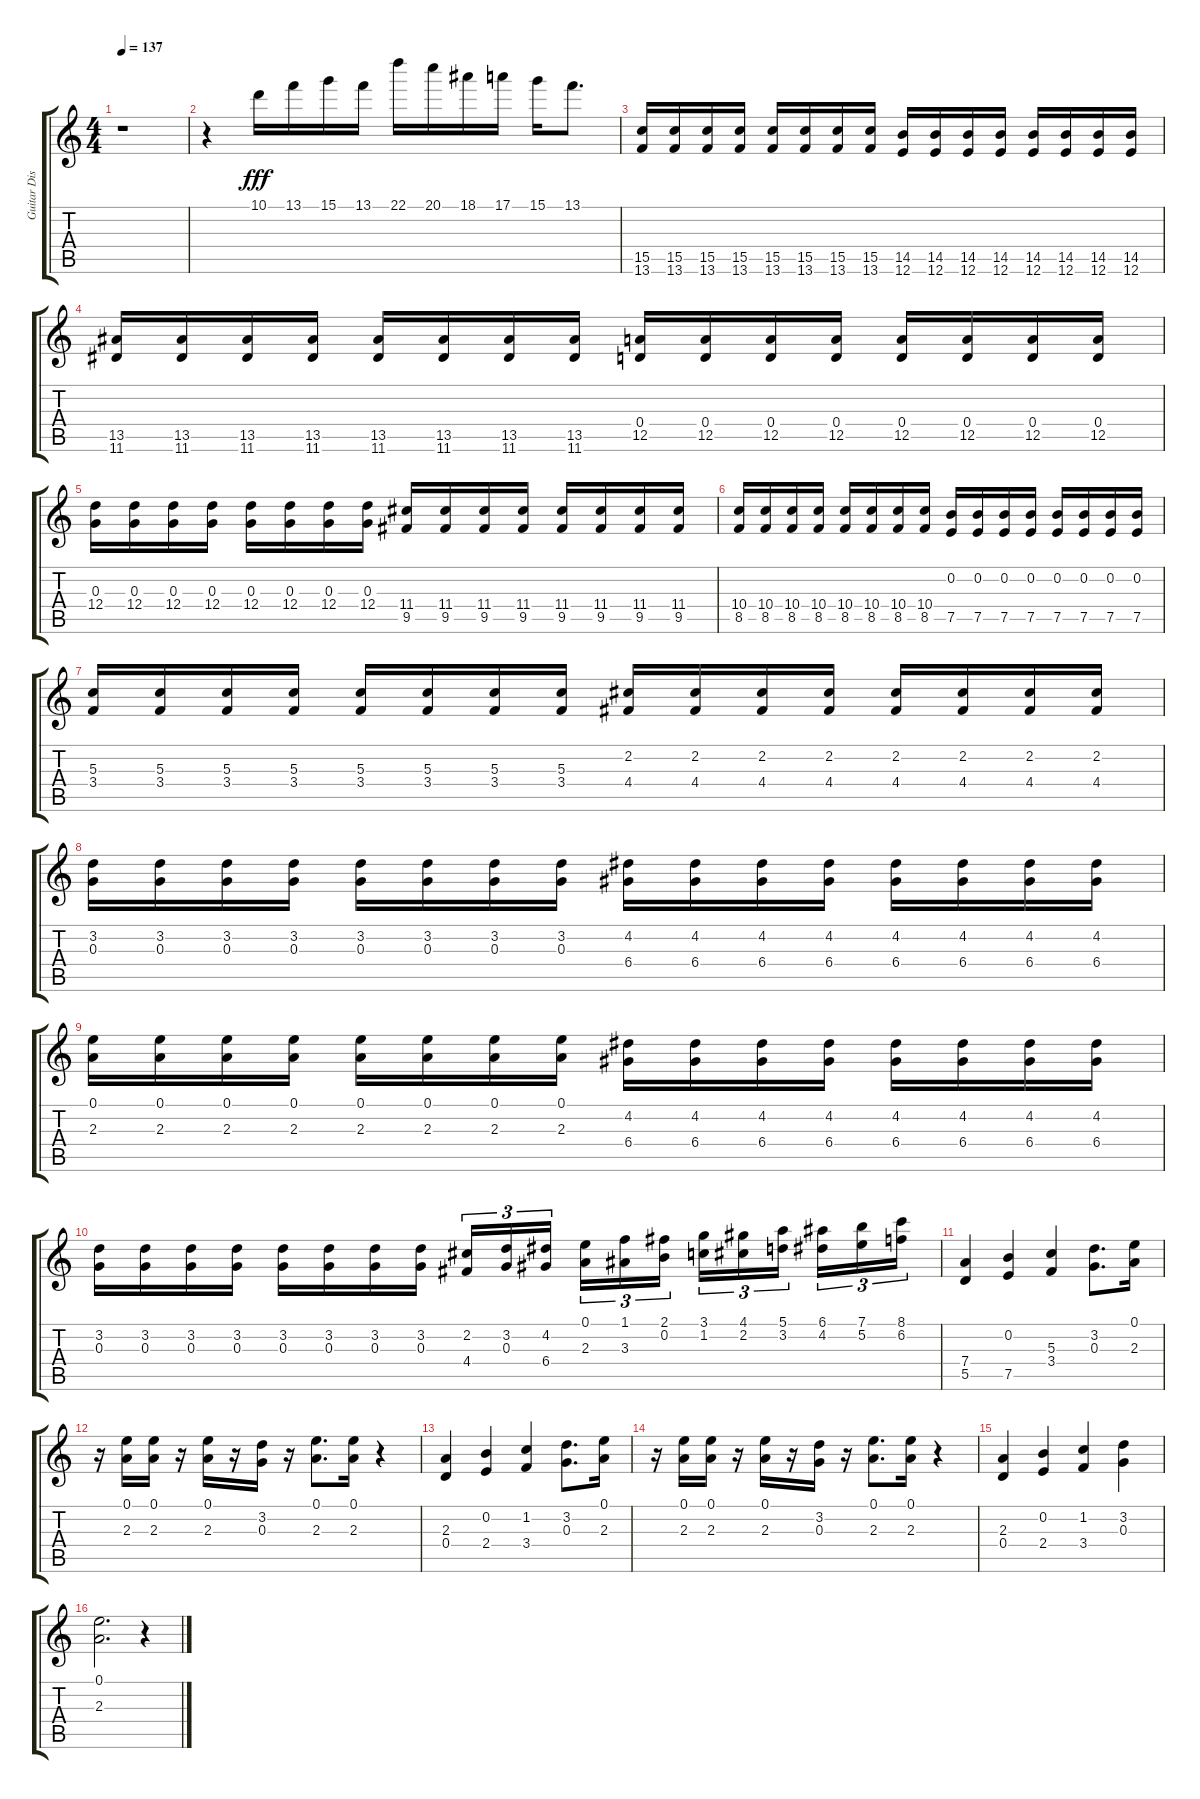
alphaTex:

\track ("Guitar Distort" "Guitar Dis") {instrument distortionguitar}
\staff {score tabs}
\tuning (E4 B3 G3 D3 A2 E2) {hide}
\ts (4 4)
\tempo 137
\clef g2
\ks c
r.1{dy fff} |
r.4 10.1.16 13.1.16 15.1.16 13.1.16 22.1.16 20.1.16 18.1.16 17.1.16 15.1.16 13.1.8{d} |
(15.5 13.6).16 (15.5 13.6).16 (15.5 13.6).16 (15.5 13.6).16 (15.5 13.6).16 (15.5 13.6).16 (15.5 13.6).16 (15.5 13.6).16 (14.5 12.6).16 (14.5 12.6).16 (14.5 12.6).16 (14.5 12.6).16 (14.5 12.6).16 (14.5 12.6).16 (14.5 12.6).16 (14.5 12.6).16 |
(13.5 11.6).16 (13.5 11.6).16 (13.5 11.6).16 (13.5 11.6).16 (13.5 11.6).16 (13.5 11.6).16 (13.5 11.6).16 (13.5 11.6).16 (0.4 12.5).16 (0.4 12.5).16 (0.4 12.5).16 (0.4 12.5).16 (0.4 12.5).16 (0.4 12.5).16 (0.4 12.5).16 (0.4 12.5).16 |
(0.3 12.4).16 (0.3 12.4).16 (0.3 12.4).16 (0.3 12.4).16 (0.3 12.4).16 (0.3 12.4).16 (0.3 12.4).16 (0.3 12.4).16 (11.4 9.5).16 (11.4 9.5).16 (11.4 9.5).16 (11.4 9.5).16 (11.4 9.5).16 (11.4 9.5).16 (11.4 9.5).16 (11.4 9.5).16 |
(10.4 8.5).16 (10.4 8.5).16 (10.4 8.5).16 (10.4 8.5).16 (10.4 8.5).16 (10.4 8.5).16 (10.4 8.5).16 (10.4 8.5).16 (0.2 7.5).16 (0.2 7.5).16 (0.2 7.5).16 (0.2 7.5).16 (0.2 7.5).16 (0.2 7.5).16 (0.2 7.5).16 (0.2 7.5).16 |
(5.3 3.4).16 (5.3 3.4).16 (5.3 3.4).16 (5.3 3.4).16 (5.3 3.4).16 (5.3 3.4).16 (5.3 3.4).16 (5.3 3.4).16 (2.2 4.4).16 (2.2 4.4).16 (2.2 4.4).16 (2.2 4.4).16 (2.2 4.4).16 (2.2 4.4).16 (2.2 4.4).16 (2.2 4.4).16 |
(3.2 0.3).16 (3.2 0.3).16 (3.2 0.3).16 (3.2 0.3).16 (3.2 0.3).16 (3.2 0.3).16 (3.2 0.3).16 (3.2 0.3).16 (4.2 6.4).16 (4.2 6.4).16 (4.2 6.4).16 (4.2 6.4).16 (4.2 6.4).16 (4.2 6.4).16 (4.2 6.4).16 (4.2 6.4).16 |
(0.1 2.3).16 (0.1 2.3).16 (0.1 2.3).16 (0.1 2.3).16 (0.1 2.3).16 (0.1 2.3).16 (0.1 2.3).16 (0.1 2.3).16 (4.2 6.4).16 (4.2 6.4).16 (4.2 6.4).16 (4.2 6.4).16 (4.2 6.4).16 (4.2 6.4).16 (4.2 6.4).16 (4.2 6.4).16 |
(3.2 0.3).16 (3.2 0.3).16 (3.2 0.3).16 (3.2 0.3).16 (3.2 0.3).16 (3.2 0.3).16 (3.2 0.3).16 (3.2 0.3).16 (2.2 4.4).16{tu (3 2)} (3.2 0.3).16{tu (3 2)} (4.2 6.4).16{tu (3 2) beam splitsecondary} (0.1 2.3).16{tu (3 2)} (1.1 3.3).16{tu (3 2)} (2.1 0.2).16{tu (3 2)} (3.1 1.2).16{tu (3 2)} (4.1 2.2).16{tu (3 2)} (5.1 3.2).16{tu (3 2) beam splitsecondary} (6.1 4.2).16{tu (3 2)} (7.1 5.2).16{tu (3 2)} (8.1 6.2).16{tu (3 2)} |
(7.4 5.5).4 (0.2 7.5).4 (5.3 3.4).4 (3.2 0.3).8{d} (0.1 2.3).16 |
r.16 (0.1 2.3).16 (0.1 2.3).16 r.16 (0.1 2.3).16 r.16 (3.2 0.3).16 r.16 (0.1 2.3).8{d} (0.1 2.3).16 r.4 |
(2.3 0.4).4 (0.2 2.4).4 (1.2 3.4).4 (3.2 0.3).8{d} (0.1 2.3).16 |
r.16 (0.1 2.3).16 (0.1 2.3).16 r.16 (0.1 2.3).16 r.16 (3.2 0.3).16 r.16 (0.1 2.3).8{d} (0.1 2.3).16 r.4 |
(2.3 0.4).4 (0.2 2.4).4 (1.2 3.4).4 (3.2 0.3).4 |
(0.1 2.3).2{d} r.4
